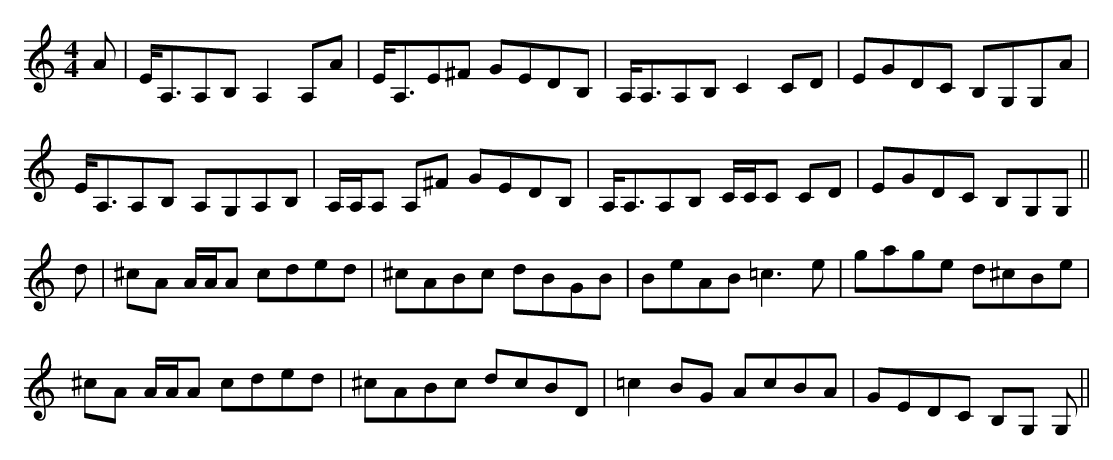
X:1
M:4/4
K:C
A|E<A,A,B, A,2 A,A|E<A,E^F GEDB,|A,<A,A,B, C2 CD|EGDC B,G,G,A|
E<A,A,B, A,G,A,B,|A,/A,/A, A,^F GEDB,|A,<A,A,B, C/C/C CD|EGDC B,G,G,||
d|^cA A/A/A cded|^cABc dBGB|BeAB =c3 e|gage d^cBe|
^cA A/A/A cded|^cABc dcBD|=c2 BG AcBA|GEDC B,G, G,||
